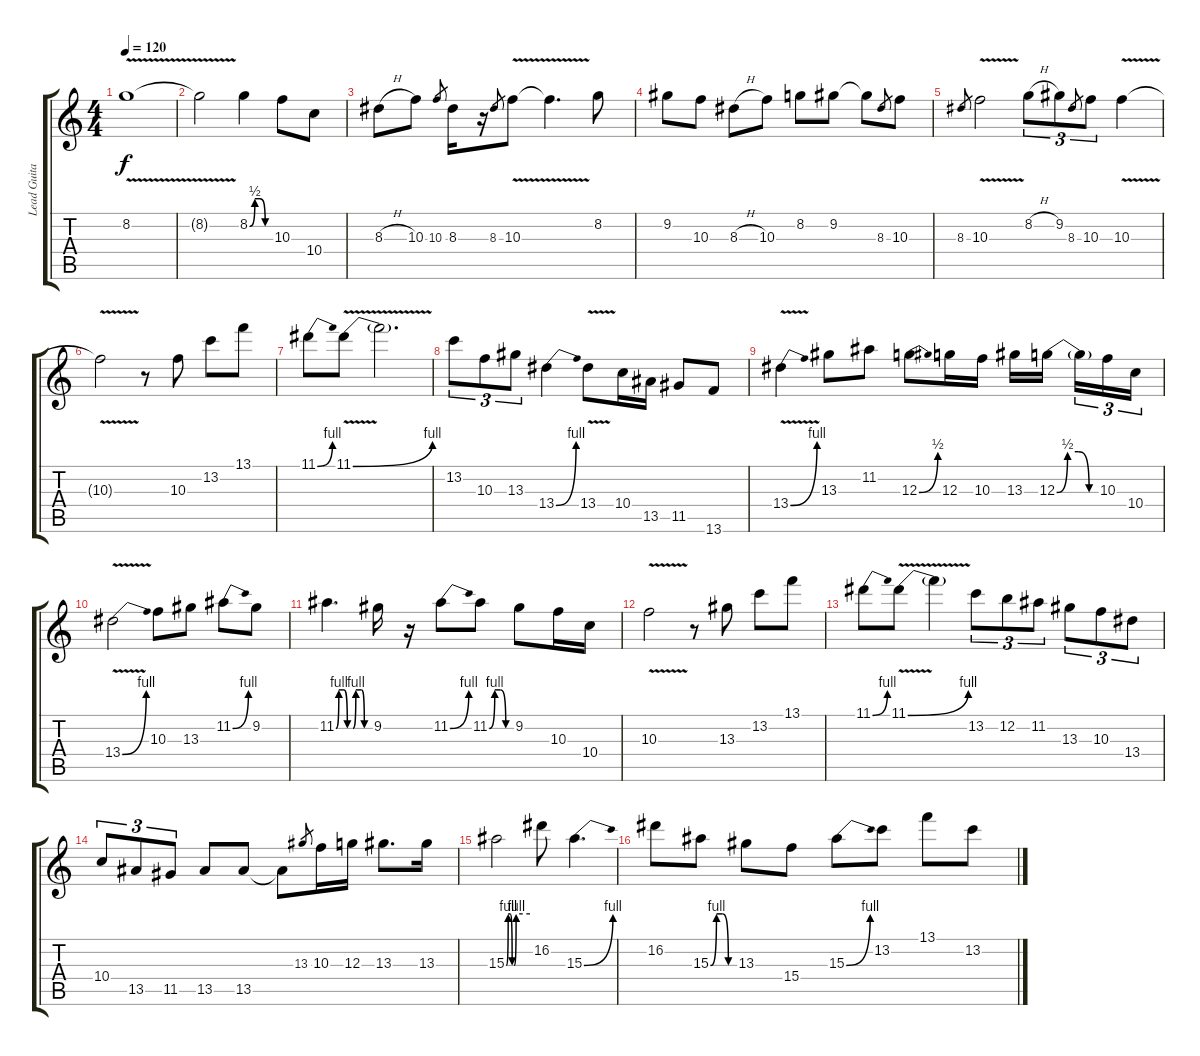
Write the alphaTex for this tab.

\track ("Lead Guitar" "Lead Guita") {instrument electricguitarclean}
\staff {score tabs}
\tuning (E4 B3 G3 D3 A2 E2) {hide}
\ts (4 4)
\tempo 120
\clef g2
\ks c
8.2{v}.1{dy f} |
8.2{t}.2 8.2{be (custom 0 0 15 2 30 2 45 0 60 0)}.4 10.3.8 10.4.8 |
8.3{h}.8 10.3.8 10.3.8{gr} 8.3.16 r.16 8.3.8{gr} 10.3{v}.8 10.3{t}.4{d} 8.2.8 |
9.2.8 10.3.8 8.3{h}.8 10.3.8 8.2.8 9.2.8 9.2{t}.8 8.3.8{gr} 10.3.8 |
8.3.8{gr} 10.3{v}.2 8.2{h}.8{tu (3 2)} 9.2.8{tu (3 2)} 8.3.8{gr} 10.3.8{tu (3 2)} 10.3{v}.4 |
10.3{t}.2 r.8 10.3.8 13.2.8 13.1.8 |
11.1{be (bend 0 0 60 4)}.8 11.1{be (bend 0 0 60 4) v}.8 11.1{t}.2{d} |
13.2.8{tu (3 2)} 10.3.8{tu (3 2)} 13.3.8{tu (3 2)} 13.4{be (bend 0 0 60 4)}.4 13.4{v}.8 10.4.16 13.5.16 11.5.8 13.6.8 |
13.4{be (bend 0 0 60 4) v}.4 13.3.8 11.2.8 12.3{be (bend 0 0 60 2)}.8 12.3.16 10.3.16 13.3.16 12.3{be (custom 0 0 15 2 30 2 45 0 60 0)}.16 12.3{t}.16{tu (3 2)} 10.3.16{tu (3 2)} 10.4.16{tu (3 2)} |
13.4{be (bend 0 0 60 4) v}.2 10.3.8 13.3.8 11.2{be (bend 0 0 60 4)}.8 9.2.8 |
11.2{be (custom 0 0 5 4 14 4 20 0 30 0 35 4 45 4 50 0 60 0)}.4{d} 9.2.16 r.16 11.2{be (bend 0 0 60 4)}.8 11.2{be (custom 0 0 15 4 30 4 45 0 60 0)}.8 9.2.8 10.3.16 10.4.16 |
10.3{v}.2 r.8 13.3.8 13.2.8 13.1.8 |
11.1{be (bend 0 0 60 4)}.8 11.1{be (bend 0 0 60 4) v}.8 11.1{t}.4 13.2.8{tu (3 2)} 12.2.8{tu (3 2)} 11.2.8{tu (3 2)} 13.3.8{tu (3 2)} 10.3.8{tu (3 2)} 13.4.8{tu (3 2)} |
10.4.8{tu (3 2)} 13.5.8{tu (3 2)} 11.5.8{tu (3 2)} 13.5.8 13.5.8 13.5{t}.8 13.3.8{gr} 10.3.16 12.3.16 13.3.8{d} 13.3.16 |
15.3{be (custom 0 0 5 4 10 4 15 0 20 0 25 4 60 4)}.2{instrument distortionguitar} 16.2.8 15.3{be (bend 0 0 60 4)}.4{d} |
16.2.8 15.3{be (custom 0 0 15 4 30 4 45 0 60 0)}.8 13.3.8 15.4.8 15.3{be (bend 0 0 60 4)}.8 13.2.8 13.1.8 13.2.8
